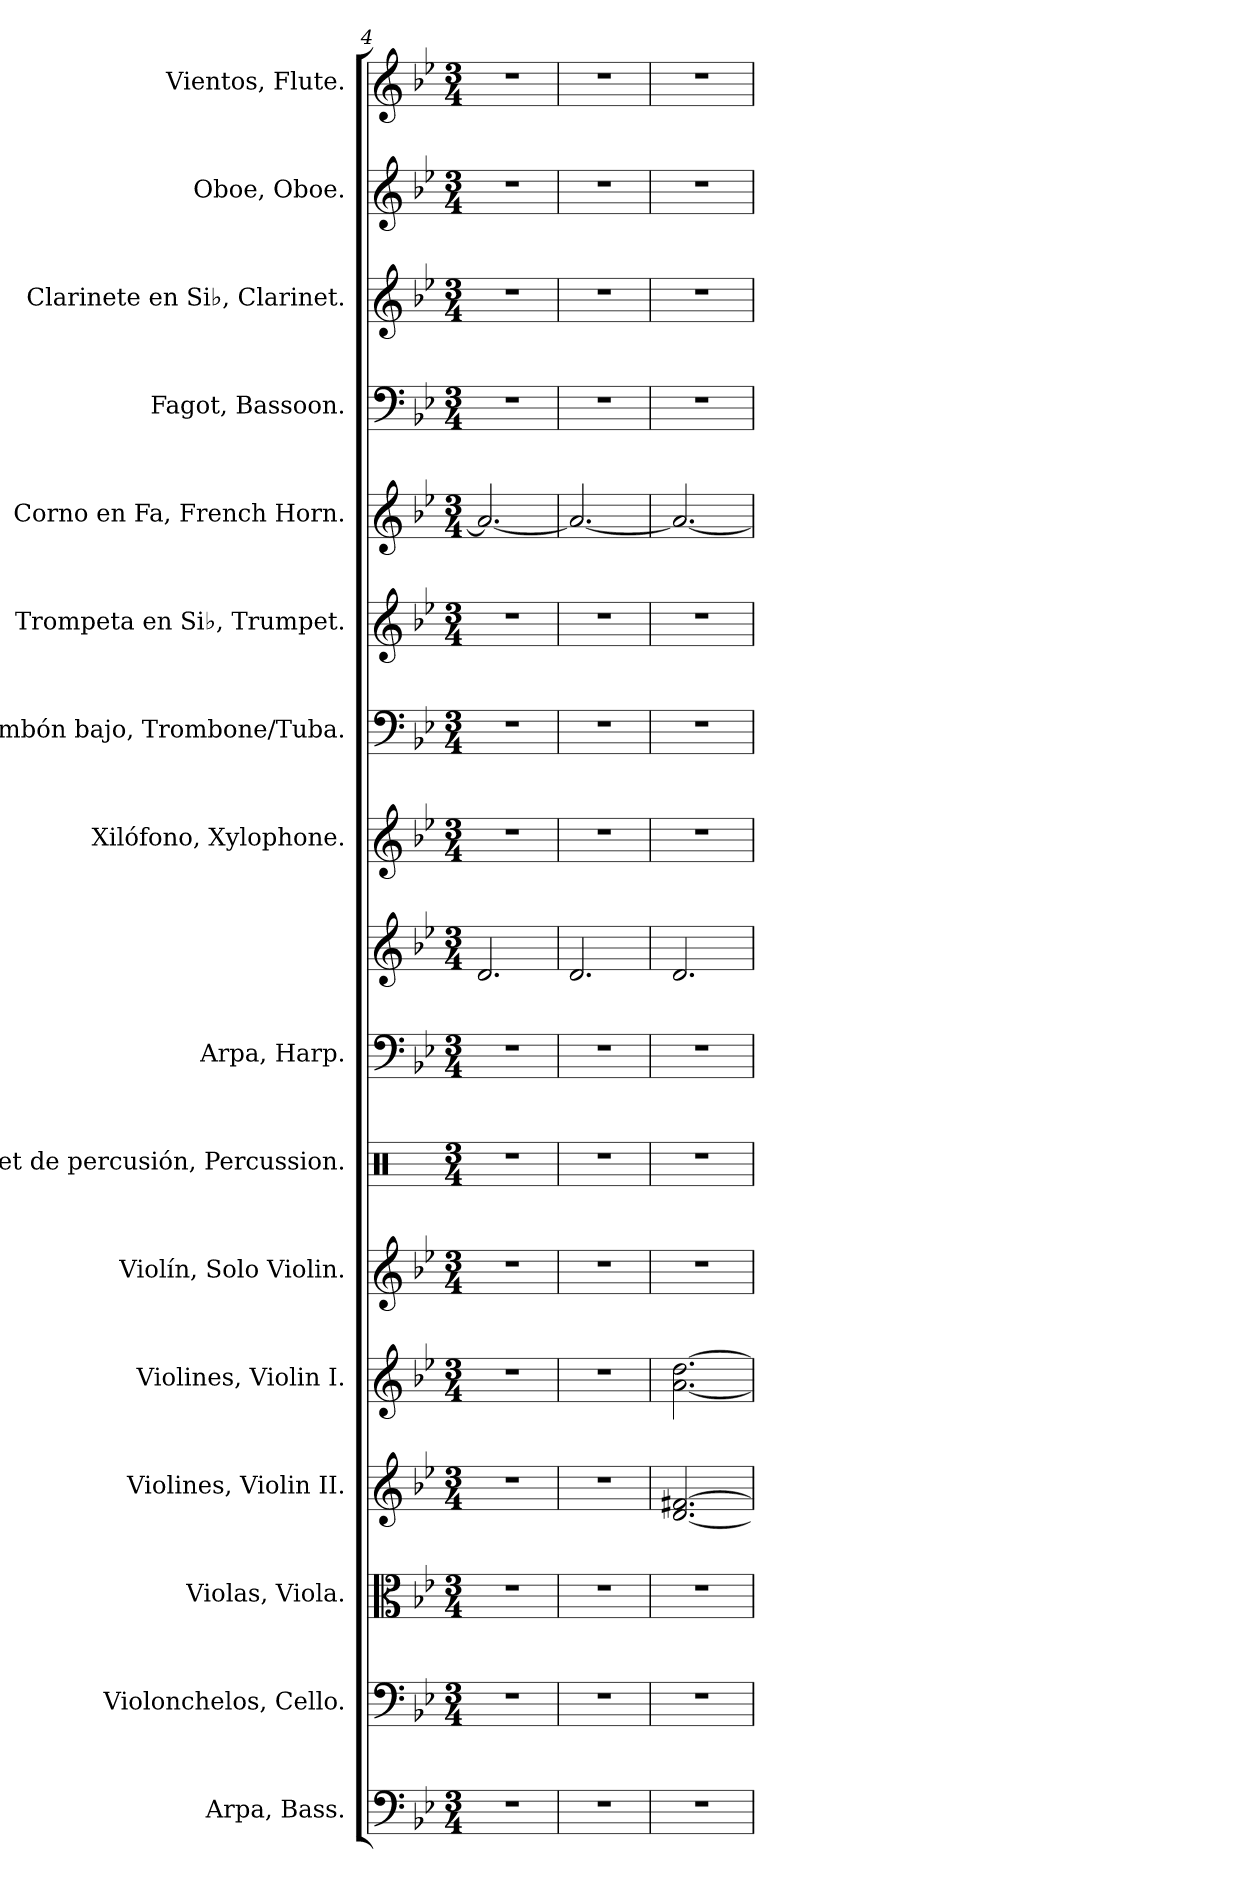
**kern	**kern	**kern	**kern	**kern	**kern	**kern	**kern	**kern	**kern	**kern	**kern	**kern	**kern	**kern	**kern	**kern
*part16	*part15	*part14	*part13	*part12	*part11	*part10	*part9	*part9	*part8	*part7	*part6	*part5	*part4	*part3	*part2	*part1
*staff17	*staff16	*staff15	*staff14	*staff13	*staff12	*staff11	*staff10	*staff9	*staff8	*staff7	*staff6	*staff5	*staff4	*staff3	*staff2	*staff1
*I"Arpa, Bass.	*I"Violonchelos, Cello.	*I"Violas, Viola.	*I"Violines, Violin II.	*I"Violines, Violin I.	*I"Violín, Solo Violin.	*I"Set de percusión, Percussion.	*I"Arpa, Harp.	*	*I"Xilófono, Xylophone.	*I"Trombón bajo, Trombone/Tuba.	*I"Trompeta en Si♭, Trumpet.	*I"Corno en Fa, French Horn.	*I"Fagot, Bassoon.	*I"Clarinete en Si♭, Clarinet.	*I"Oboe, Oboe.	*I"Vientos, Flute.
*I'Arp.	*I'Vcs.	*I'Vlas.	*I'Vlns.	*I'Vlns.	*I'Vln.	*	*I'Arp.	*	*I'Xil.	*I'Tbn. B.	*I'Tpt. Si♭	*I'Cor. Fa	*I'Fag.	*I'Cl. Si♭	*I'Ob.	*I'Vi.
*clefF4	*clefF4	*clefC3	*clefG2	*clefG2	*clefG2	*clefX	*clefF4	*clefG2	*clefG2	*clefF4	*clefG2	*clefG2	*clefF4	*clefG2	*clefG2	*clefG2
*	*	*	*	*	*	*	*	*	*ITrd-7c-12	*	*ITrd1c2	*ITrd4c7	*	*ITrd1c2	*	*
*k[b-e-]	*k[b-e-]	*k[b-e-]	*k[b-e-]	*k[b-e-]	*k[b-e-]	*k[]	*k[b-e-]	*k[b-e-]	*k[b-e-]	*k[b-e-]	*k[b-e-a-d-]	*k[b-e-a-]	*k[b-e-]	*k[b-e-a-d-]	*k[b-e-]	*k[b-e-]
*M3/4	*M3/4	*M3/4	*M3/4	*M3/4	*M3/4	*M3/4	*M3/4	*M3/4	*M3/4	*M3/4	*M3/4	*M3/4	*M3/4	*M3/4	*M3/4	*M3/4
=4	=4	=4	=4	=4	=4	=4	=4	=4	=4	=4	=4	=4	=4	=4	=4	=4
2.r	2.r	2.r	2.r	2.r	2.r	2.r	2.r	2.d/	2.r	2.r	2.r	2.d/_	2.r	2.r	2.r	2.r
=5	=5	=5	=5	=5	=5	=5	=5	=5	=5	=5	=5	=5	=5	=5	=5	=5
2.r	2.r	2.r	2.r	2.r	2.r	2.r	2.r	2.d/	2.r	2.r	2.r	2.d/_	2.r	2.r	2.r	2.r
=6	=6	=6	=6	=6	=6	=6	=6	=6	=6	=6	=6	=6	=6	=6	=6	=6
2.r	2.r	2.r	[2.d/ [2.f#X/	[2.a\ [2.dd\	2.r	2.r	2.r	2.d/	2.r	2.r	2.r	2.d/_	2.r	2.r	2.r	2.r
=	=	=	=	=	=	=	=	=	=	=	=	=	=	=	=	=
*-	*-	*-	*-	*-	*-	*-	*-	*-	*-	*-	*-	*-	*-	*-	*-	*-
